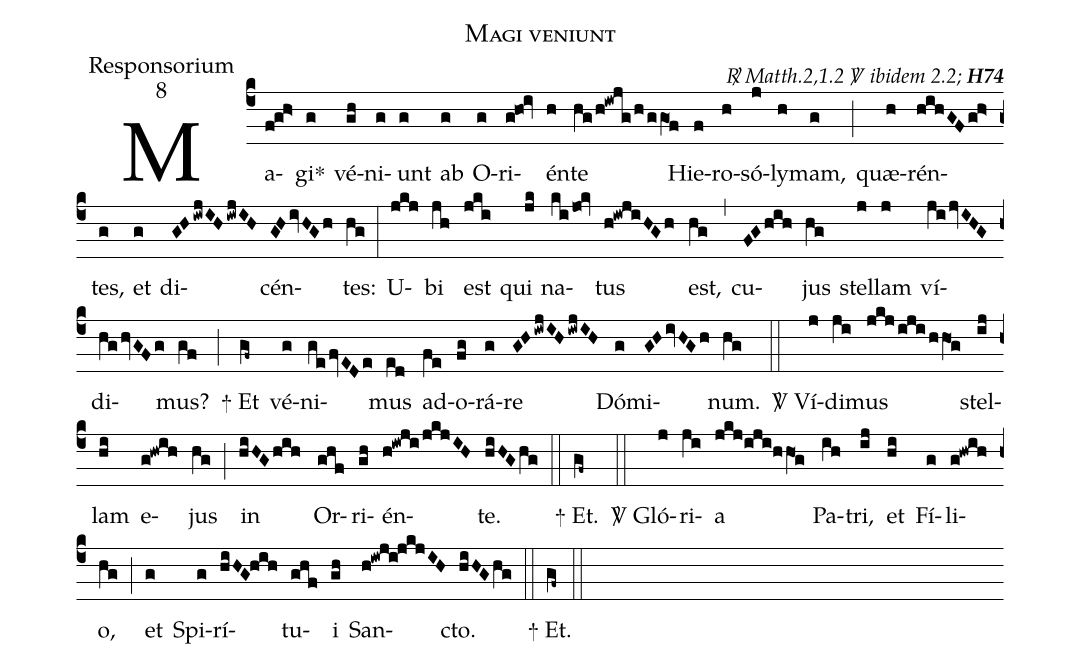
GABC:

name:Magi veniunt;
office-part:Responsorium;
mode:8;
commentary:{\itshape\mdseries \Rbar\  Matth.2,1.2 \Vbar\  ibidem 2.2;\/} {\bfseries H74};
%%
(c4) Ma(f!g!h>)gi<sp>*</sp>(g) vé(gh)ni(g)unt(g) ab(g) O(g)ri(g!ho0!iv)én(h)te(hg/h!iwjg/h/ggO1f) Hie(f)ro(h)só(j)ly(h)mam,(g) (;)
quæ(h)rén(hihGFgh>)tes,(g) et(g) di(GHiwjIHiwjIH)cén(GHivHGh)tes:(hg) (:)
U(jkj)bi(jh) est(jki) qui(jk) na(ki/jo0!kv)tus(h!iwjiHGh) est,(hg) (,)
cu(FGhih)jus(hg) stel(j)lam(j) ví(jijvIHG)di(hghvGFg)mus?(gf) (;)
<sp>+</sp> Et(gf~) vé(g)ni(gefvEDe)mus(ed) ad(fe)o(fg)rá(g)re(GHiwjIHiwjIH) Dó(g)mi(GHivHGh)num.(hg) (::)
<sp>V/</sp> Ví(j)di(ji)mus(jkj/iji/hhO1g) stel(ij)lam(hi) e(g!hwih)jus(hg) (;)
in(hiHGhih) Or(ghf)ri(gh)én(h!iwji/jkjIH)te.(hiHGhg) (::)
<sp>+</sp> Et.(gf~) (::)
<sp>V/</sp> Gló(j)ri(ji)a(jkj/0iji/0hhO1g) Pa(ih)tri,(ij) et(hi) Fí(g)li(g@hwih)o,(hg) (;)
et(g) Spi(g)rí(hiHG@hih)tu(ghf)i(gh) San(h@iwji@jkjIH)cto.(hiHG/hg) (::)
<sp>+</sp> Et.(gf~) (::)
